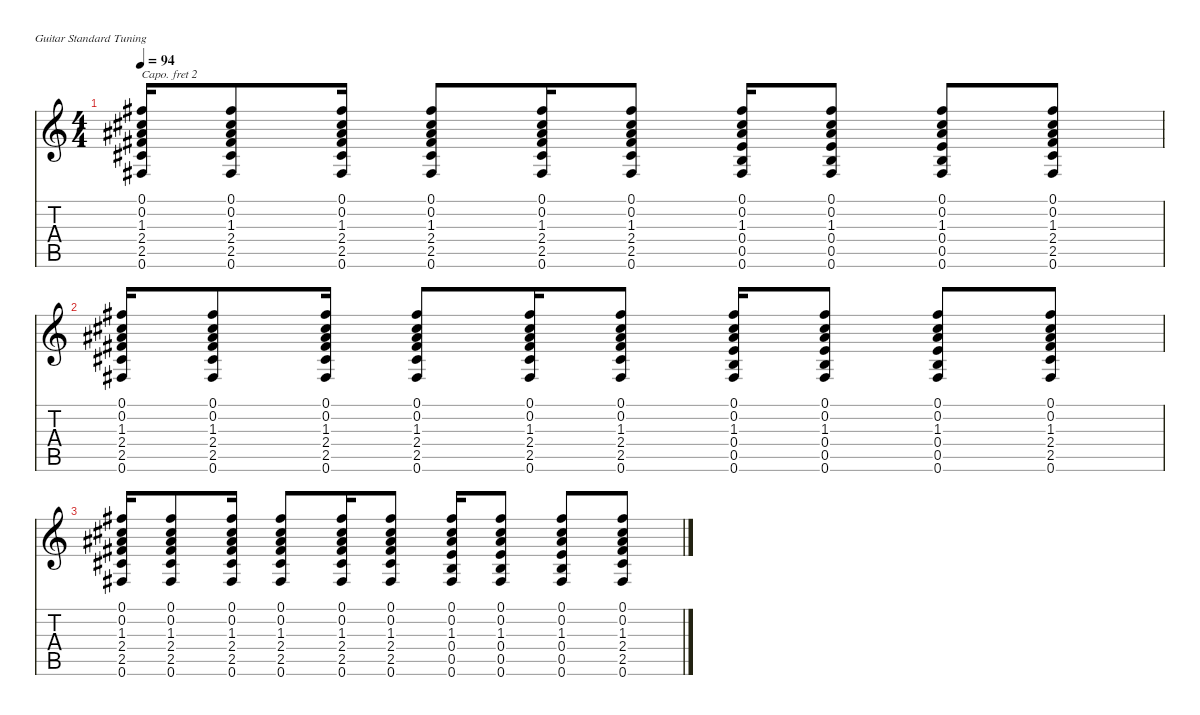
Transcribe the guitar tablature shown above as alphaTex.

\defaultSystemsLayout 4
\hideDynamics
\bracketExtendMode nobrackets
\singleTrackTrackNamePolicy hidden
\multiTrackTrackNamePolicy hidden
\otherSystemsTrackNameOrientation horizontal
\track ("Johnny Marr (Rhythm)" "jz.guit.") {instrument electricguitarjazz}
\staff {score tabs}
\capo 2
\tuning (E4 B3 G3 D3 A2 E2)
\ts (4 4)
\tempo 94
\clef g2
\ks c
(0.1{acc #} 0.2{acc #} 1.3{acc #} 2.4{acc #} 2.5{acc #} 0.6{acc #}).16{dy f beam Up} (0.1{acc #} 0.2{acc #} 1.3{acc #} 2.4{acc #} 2.5{acc #} 0.6{acc #}).8{beam Up} (0.1{acc #} 0.2{acc #} 1.3{acc #} 2.4{acc #} 2.5{acc #} 0.6{acc #}).16{beam Up} (0.1{acc #} 0.2{acc #} 1.3{acc #} 2.4{acc #} 2.5{acc #} 0.6{acc #}).8{beam Up} (0.1{acc #} 0.2{acc #} 1.3{acc #} 2.4{acc #} 2.5{acc #} 0.6{acc #}).16{beam Up} (0.1{acc #} 0.2{acc #} 1.3{acc #} 2.4{acc #} 2.5{acc #} 0.6{acc #}).8{beam Up} (0.1{acc #} 0.2{acc #} 1.3{acc #} 0.4 0.5 0.6{acc #}).16{beam Up} (0.1{acc #} 0.2{acc #} 1.3{acc #} 0.4 0.5 0.6{acc #}).8{beam Up} (0.1{acc #} 0.2{acc #} 1.3{acc #} 0.4 0.5 0.6{acc #}).8{beam Up} (0.1{acc #} 0.2{acc #} 1.3{acc #} 2.4{acc #} 2.5{acc #} 0.6{acc #}).8{beam Up} |
(0.1{acc #} 0.2{acc #} 1.3{acc #} 2.4{acc #} 2.5{acc #} 0.6{acc #}).16{beam Up} (0.1{acc #} 0.2{acc #} 1.3{acc #} 2.4{acc #} 2.5{acc #} 0.6{acc #}).8{beam Up} (0.1{acc #} 0.2{acc #} 1.3{acc #} 2.4{acc #} 2.5{acc #} 0.6{acc #}).16{beam Up} (0.1{acc #} 0.2{acc #} 1.3{acc #} 2.4{acc #} 2.5{acc #} 0.6{acc #}).8{beam Up} (0.1{acc #} 0.2{acc #} 1.3{acc #} 2.4{acc #} 2.5{acc #} 0.6{acc #}).16{beam Up} (0.1{acc #} 0.2{acc #} 1.3{acc #} 2.4{acc #} 2.5{acc #} 0.6{acc #}).8{beam Up} (0.1{acc #} 0.2{acc #} 1.3{acc #} 0.4 0.5 0.6{acc #}).16{beam Up} (0.1{acc #} 0.2{acc #} 1.3{acc #} 0.4 0.5 0.6{acc #}).8{beam Up} (0.1{acc #} 0.2{acc #} 1.3{acc #} 0.4 0.5 0.6{acc #}).8{beam Up} (0.1{acc #} 0.2{acc #} 1.3{acc #} 2.4{acc #} 2.5{acc #} 0.6{acc #}).8{beam Up} |
(0.1{acc #} 0.2{acc #} 1.3{acc #} 2.4{acc #} 2.5{acc #} 0.6{acc #}).16{beam Up} (0.1{acc #} 0.2{acc #} 1.3{acc #} 2.4{acc #} 2.5{acc #} 0.6{acc #}).8{beam Up} (0.1{acc #} 0.2{acc #} 1.3{acc #} 2.4{acc #} 2.5{acc #} 0.6{acc #}).16{beam Up} (0.1{acc #} 0.2{acc #} 1.3{acc #} 2.4{acc #} 2.5{acc #} 0.6{acc #}).8{beam Up} (0.1{acc #} 0.2{acc #} 1.3{acc #} 2.4{acc #} 2.5{acc #} 0.6{acc #}).16{beam Up} (0.1{acc #} 0.2{acc #} 1.3{acc #} 2.4{acc #} 2.5{acc #} 0.6{acc #}).8{beam Up} (0.1{acc #} 0.2{acc #} 1.3{acc #} 0.4 0.5 0.6{acc #}).16{beam Up} (0.1{acc #} 0.2{acc #} 1.3{acc #} 0.4 0.5 0.6{acc #}).8{beam Up} (0.1{acc #} 0.2{acc #} 1.3{acc #} 0.4 0.5 0.6{acc #}).8{beam Up} (0.1{acc #} 0.2{acc #} 1.3{acc #} 2.4{acc #} 2.5{acc #} 0.6{acc #}).8{beam Up}
